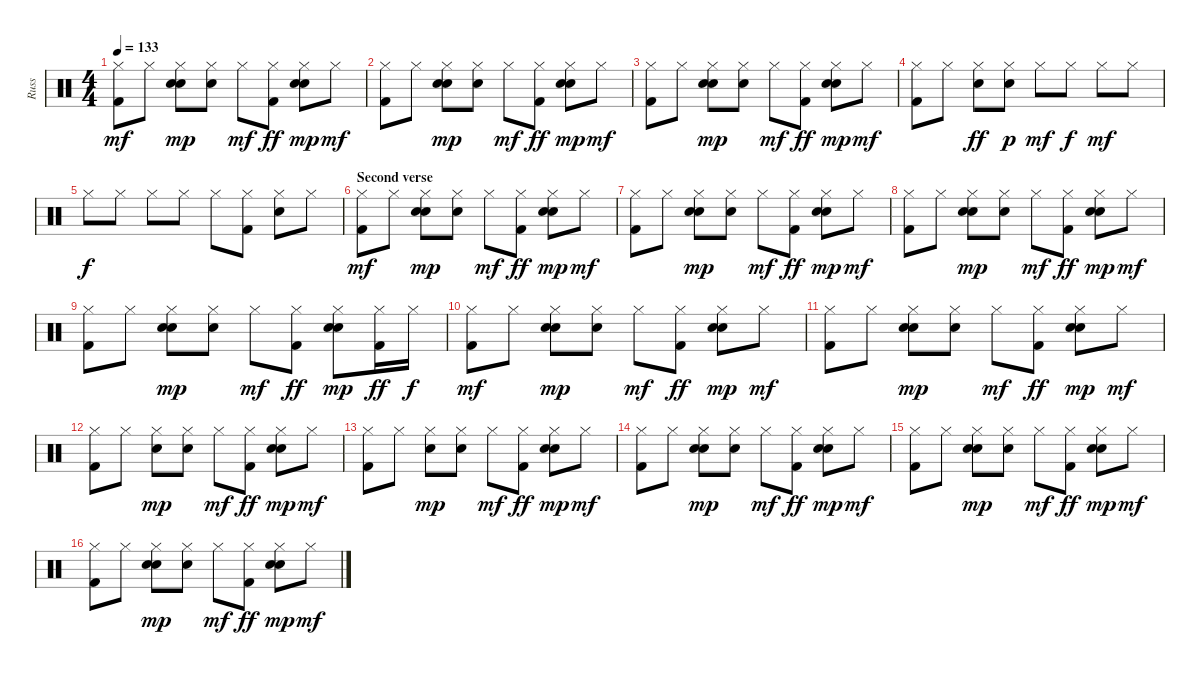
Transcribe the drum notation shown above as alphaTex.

\track ("Russ" "Russ") {instrument percussion}
\staff {score}
\articulation defaults
\ts (4 4)
\tempo 133
\clef neutral
\ks c
("Kick (hit) 2" "Hi-Hat (closed)").8{dy mf} "Hi-Hat (closed)".8 ("Snare (hit) 2" "Hi-Hat (closed)" "Hand Clap (hit)").8{dy mp} ("Hi-Hat (closed)" "Hand Clap (hit)").8 "Hi-Hat (closed)".8{dy mf} ("Kick (hit) 2" "Hi-Hat (closed)").8{dy ff} ("Snare (hit) 2" "Hi-Hat (closed)" "Hand Clap (hit)").8{dy mp} "Hi-Hat (closed)".8{dy mf} |
("Kick (hit) 2" "Hi-Hat (closed)").8 "Hi-Hat (closed)".8 ("Snare (hit) 2" "Hi-Hat (closed)" "Hand Clap (hit)").8{dy mp} ("Hi-Hat (closed)" "Hand Clap (hit)").8 "Hi-Hat (closed)".8{dy mf} ("Kick (hit) 2" "Hi-Hat (closed)").8{dy ff} ("Snare (hit) 2" "Hi-Hat (closed)" "Hand Clap (hit)").8{dy mp} "Hi-Hat (closed)".8{dy mf} |
("Kick (hit) 2" "Hi-Hat (closed)").8 "Hi-Hat (closed)".8 ("Snare (hit) 2" "Hi-Hat (closed)" "Hand Clap (hit)").8{dy mp} ("Hi-Hat (closed)" "Hand Clap (hit)").8 "Hi-Hat (closed)".8{dy mf} ("Kick (hit) 2" "Hi-Hat (closed)").8{dy ff} ("Snare (hit) 2" "Hi-Hat (closed)" "Hand Clap (hit)").8{dy mp} "Hi-Hat (closed)".8{dy mf} |
("Kick (hit) 2" "Hi-Hat (closed)").8 "Hi-Hat (closed)".8 ("Snare (hit) 2" "Hi-Hat (closed)").8{dy ff} ("Hi-Hat (closed)" "Hand Clap (hit)").8{dy p} "Hi-Hat (closed)".8{dy mf} "Hi-Hat (closed)".8{dy f} "Hi-Hat (closed)".8{dy mf} "Hi-Hat (closed)".8 |
"Hi-Hat (closed)".8{dy f} "Hi-Hat (closed)".8 "Hi-Hat (closed)".8 "Hi-Hat (closed)".8 "Hi-Hat (closed)".8 ("Kick (hit) 2" "Hi-Hat (closed)").8 ("Snare (hit) 2" "Hi-Hat (closed)").8 "Hi-Hat (closed)".8 |
\section ("" "Second verse")
("Kick (hit) 2" "Hi-Hat (closed)").8{dy mf} "Hi-Hat (closed)".8 ("Snare (hit) 2" "Hi-Hat (closed)" "Hand Clap (hit)").8{dy mp} ("Hi-Hat (closed)" "Hand Clap (hit)").8 "Hi-Hat (closed)".8{dy mf} ("Kick (hit) 2" "Hi-Hat (closed)").8{dy ff} ("Snare (hit) 2" "Hi-Hat (closed)" "Hand Clap (hit)").8{dy mp} "Hi-Hat (closed)".8{dy mf} |
("Kick (hit) 2" "Hi-Hat (closed)").8 "Hi-Hat (closed)".8 ("Snare (hit) 2" "Hi-Hat (closed)" "Hand Clap (hit)").8{dy mp} ("Hi-Hat (closed)" "Hand Clap (hit)").8 "Hi-Hat (closed)".8{dy mf} ("Kick (hit) 2" "Hi-Hat (closed)").8{dy ff} ("Snare (hit) 2" "Hi-Hat (closed)" "Hand Clap (hit)").8{dy mp} "Hi-Hat (closed)".8{dy mf} |
("Kick (hit) 2" "Hi-Hat (closed)").8 "Hi-Hat (closed)".8 ("Snare (hit) 2" "Hi-Hat (closed)" "Hand Clap (hit)").8{dy mp} ("Hi-Hat (closed)" "Hand Clap (hit)").8 "Hi-Hat (closed)".8{dy mf} ("Kick (hit) 2" "Hi-Hat (closed)").8{dy ff} ("Snare (hit) 2" "Hi-Hat (closed)" "Hand Clap (hit)").8{dy mp} "Hi-Hat (closed)".8{dy mf} |
("Kick (hit) 2" "Hi-Hat (closed)").8 "Hi-Hat (closed)".8 ("Snare (hit) 2" "Hi-Hat (closed)" "Hand Clap (hit)").8{dy mp} ("Hi-Hat (closed)" "Hand Clap (hit)").8 "Hi-Hat (closed)".8{dy mf} ("Kick (hit) 2" "Hi-Hat (closed)").8{dy ff} ("Snare (hit) 2" "Hi-Hat (closed)" "Hand Clap (hit)").8{dy mp} ("Kick (hit) 2" "Hi-Hat (closed)").16{dy ff} "Hi-Hat (closed)".16{dy f} |
("Kick (hit) 2" "Hi-Hat (closed)").8{dy mf} "Hi-Hat (closed)".8 ("Snare (hit) 2" "Hi-Hat (closed)" "Hand Clap (hit)").8{dy mp} ("Hi-Hat (closed)" "Hand Clap (hit)").8 "Hi-Hat (closed)".8{dy mf} ("Kick (hit) 2" "Hi-Hat (closed)").8{dy ff} ("Snare (hit) 2" "Hi-Hat (closed)" "Hand Clap (hit)").8{dy mp} "Hi-Hat (closed)".8{dy mf} |
("Kick (hit) 2" "Hi-Hat (closed)").8 "Hi-Hat (closed)".8 ("Snare (hit) 2" "Hi-Hat (closed)" "Hand Clap (hit)").8{dy mp} ("Hi-Hat (closed)" "Hand Clap (hit)").8 "Hi-Hat (closed)".8{dy mf} ("Kick (hit) 2" "Hi-Hat (closed)").8{dy ff} ("Snare (hit) 2" "Hi-Hat (closed)" "Hand Clap (hit)").8{dy mp} "Hi-Hat (closed)".8{dy mf} |
("Kick (hit) 2" "Hi-Hat (closed)").8 "Hi-Hat (closed)".8 ("Hi-Hat (closed)" "Hand Clap (hit)").8{dy mp} ("Hi-Hat (closed)" "Hand Clap (hit)").8 "Hi-Hat (closed)".8{dy mf} ("Kick (hit) 2" "Hi-Hat (closed)").8{dy ff} ("Snare (hit) 2" "Hi-Hat (closed)" "Hand Clap (hit)").8{dy mp} "Hi-Hat (closed)".8{dy mf} |
("Kick (hit) 2" "Hi-Hat (closed)").8 "Hi-Hat (closed)".8 ("Hi-Hat (closed)" "Hand Clap (hit)").8{dy mp} ("Hi-Hat (closed)" "Hand Clap (hit)").8 "Hi-Hat (closed)".8{dy mf} ("Kick (hit) 2" "Hi-Hat (closed)").8{dy ff} ("Snare (hit) 2" "Hi-Hat (closed)" "Hand Clap (hit)").8{dy mp} "Hi-Hat (closed)".8{dy mf} |
("Kick (hit) 2" "Hi-Hat (closed)").8 "Hi-Hat (closed)".8 ("Snare (hit) 2" "Hi-Hat (closed)" "Hand Clap (hit)").8{dy mp} ("Hi-Hat (closed)" "Hand Clap (hit)").8 "Hi-Hat (closed)".8{dy mf} ("Kick (hit) 2" "Hi-Hat (closed)").8{dy ff} ("Snare (hit) 2" "Hi-Hat (closed)" "Hand Clap (hit)").8{dy mp} "Hi-Hat (closed)".8{dy mf} |
("Kick (hit) 2" "Hi-Hat (closed)").8 "Hi-Hat (closed)".8 ("Snare (hit) 2" "Hi-Hat (closed)" "Hand Clap (hit)").8{dy mp} ("Hi-Hat (closed)" "Hand Clap (hit)").8 "Hi-Hat (closed)".8{dy mf} ("Kick (hit) 2" "Hi-Hat (closed)").8{dy ff} ("Snare (hit) 2" "Hi-Hat (closed)" "Hand Clap (hit)").8{dy mp} "Hi-Hat (closed)".8{dy mf} |
("Kick (hit) 2" "Hi-Hat (closed)").8 "Hi-Hat (closed)".8 ("Snare (hit) 2" "Hi-Hat (closed)" "Hand Clap (hit)").8{dy mp} ("Hi-Hat (closed)" "Hand Clap (hit)").8 "Hi-Hat (closed)".8{dy mf} ("Kick (hit) 2" "Hi-Hat (closed)").8{dy ff} ("Snare (hit) 2" "Hi-Hat (closed)" "Hand Clap (hit)").8{dy mp} "Hi-Hat (closed)".8{dy mf}
